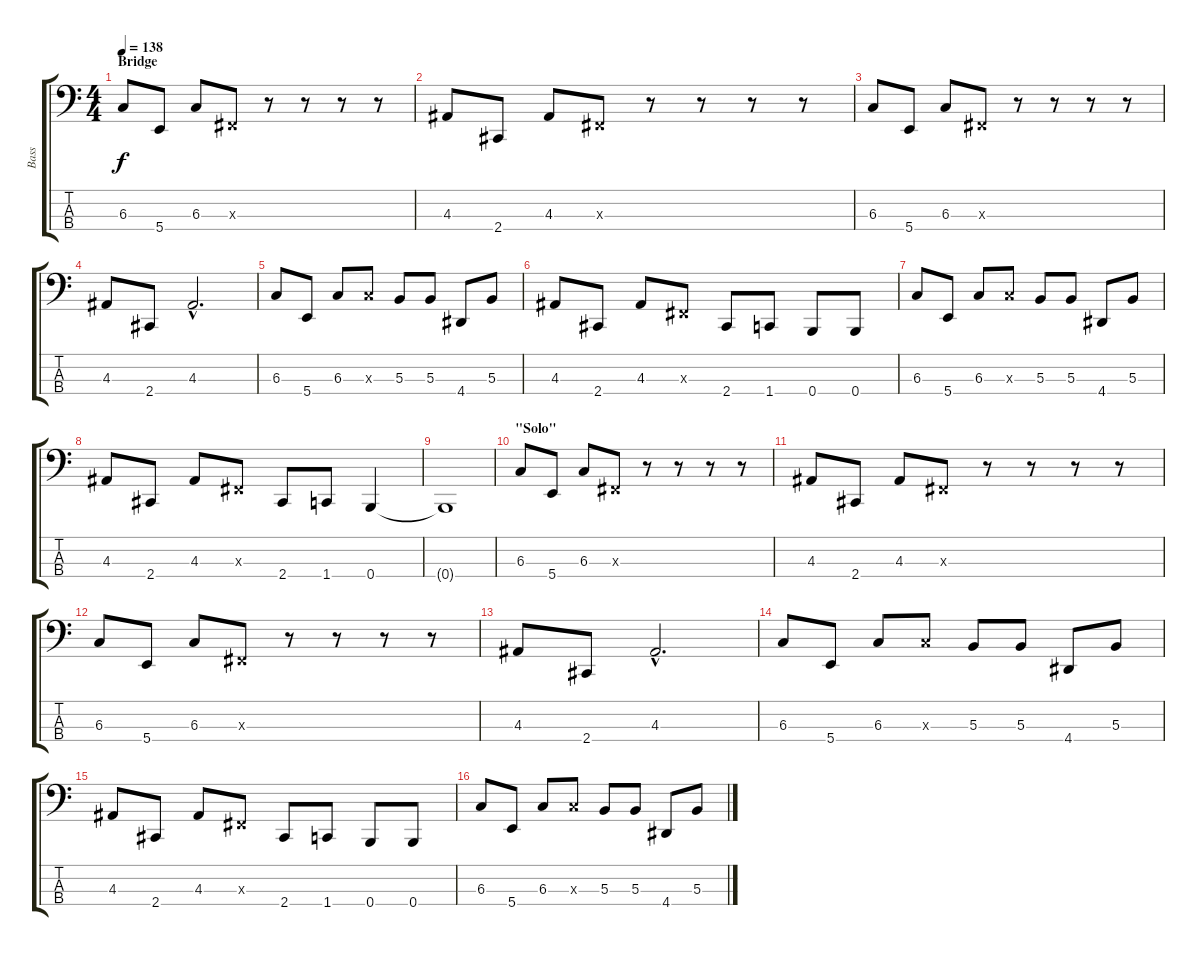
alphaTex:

\track ("Bass" "Bass") {instrument electricbasspick}
\staff {score tabs}
\tuning (E2 B1 Gb1 B0) {hide}
\ts (4 4)
\section ("" "Bridge")
\tempo 138
\clef f4
\ks c
6.3.8{dy f} 5.4.8 6.3.8 0.3{x}.8 r.8 r.8 r.8 r.8 |
4.3.8 2.4.8 4.3.8 0.3{x}.8 r.8 r.8 r.8 r.8 |
6.3.8 5.4.8 6.3.8 0.3{x}.8 r.8 r.8 r.8 r.8 |
4.3.8 2.4.8 4.3{hac}.2{d} |
6.3.8 5.4.8 6.3.8 6.3{x}.8 5.3.8 5.3.8 4.4.8 5.3.8 |
4.3.8 2.4.8 4.3.8 0.3{x}.8 2.4.8 1.4.8 0.4.8 0.4.8 |
6.3.8 5.4.8 6.3.8 6.3{x}.8 5.3.8 5.3.8 4.4.8 5.3.8 |
4.3.8 2.4.8 4.3.8 0.3{x}.8 2.4.8 1.4.8 0.4.4 |
0.4{t}.1 |
\section ("" "\"Solo\"")
6.3.8 5.4.8 6.3.8 0.3{x}.8 r.8 r.8 r.8 r.8 |
4.3.8 2.4.8 4.3.8 0.3{x}.8 r.8 r.8 r.8 r.8 |
6.3.8 5.4.8 6.3.8 0.3{x}.8 r.8 r.8 r.8 r.8 |
4.3.8 2.4.8 4.3{hac}.2{d} |
6.3.8 5.4.8 6.3.8 6.3{x}.8 5.3.8 5.3.8 4.4.8 5.3.8 |
4.3.8 2.4.8 4.3.8 0.3{x}.8 2.4.8 1.4.8 0.4.8 0.4.8 |
6.3.8 5.4.8 6.3.8 6.3{x}.8 5.3.8 5.3.8 4.4.8 5.3.8
